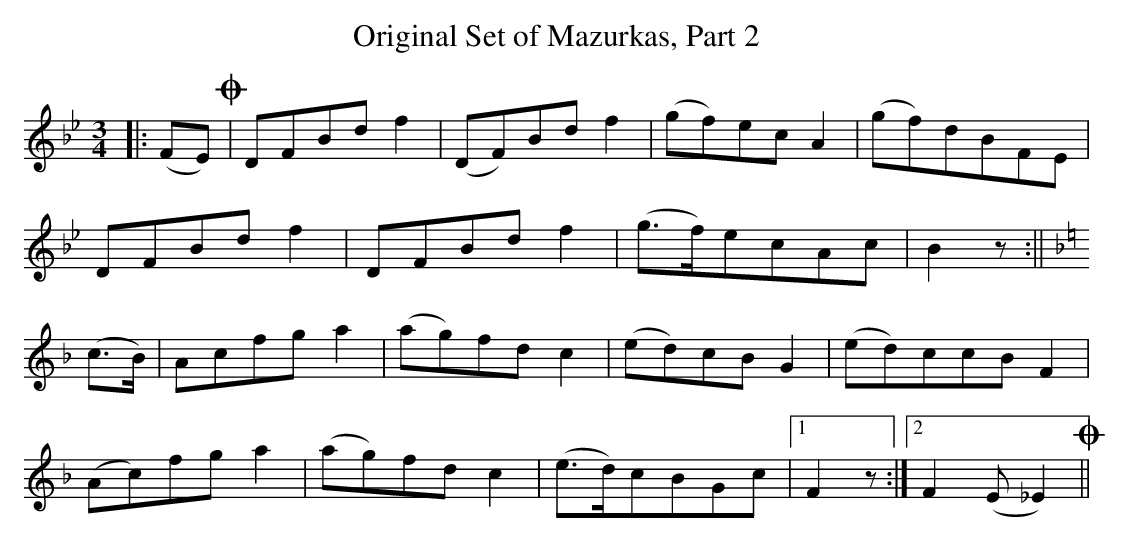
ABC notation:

X:1
T:Original Set of Mazurkas, Part 2
M:3/4
L:1/8
K:Bb
|:(FE)O|DFBd f2|(DF)Bd f2|(gf)ec A2|(gf)dBFE|
DFBd f2|DFBd f2|(g>f)ecAc|B2 z:||
K:F
(c>B)|Acfg a2|(ag)fd c2|(ed)cB G2|(ed)ccB F2|
(Ac)fg a2|(ag)fd c2|(e>d)cBGc|1 F2z:|2 F2 (E_E2)O!De Capo!||
